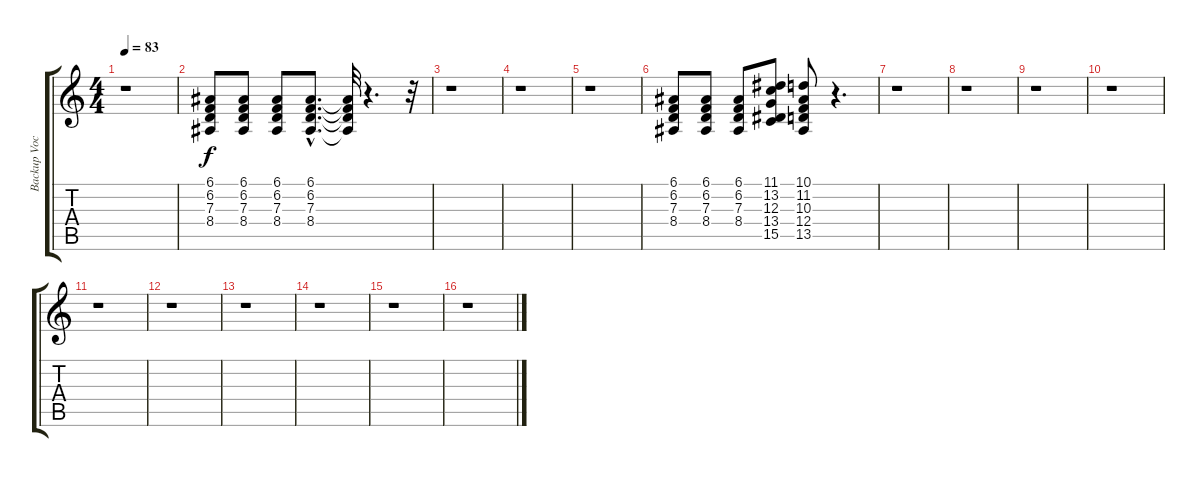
\track ("Backup Vocals 1" "Backup Voc") {instrument stringensemble1}
\staff {score tabs}
\tuning (E4 B3 G3 D3 A2 E2) {hide}
\ts (4 4)
\tempo 83
\clef g2
\ks c
r.1{dy f} |
(6.1 6.2 7.3 8.4).8 (6.1 6.2 7.3 8.4).8 (6.1 6.2 7.3 8.4).8 (6.1{hac} 6.2{hac} 7.3{hac} 8.4{hac}).8{d} (6.1{t} 6.2{t} 7.3{t} 8.4{t}).32 r.4{d} r.32 |
r.1 |
r.1 |
r.1 |
(6.1 6.2 7.3 8.4).8 (6.1 6.2 7.3 8.4).8 (6.1 6.2 7.3 8.4).8 (11.1 13.2 12.3 13.4 15.5).8 (10.1 11.2 10.3 12.4 13.5).8 r.4{d} |
r.1 |
r.1 |
r.1 |
r.1 |
r.1 |
r.1 |
r.1 |
r.1 |
r.1 |
r.1
